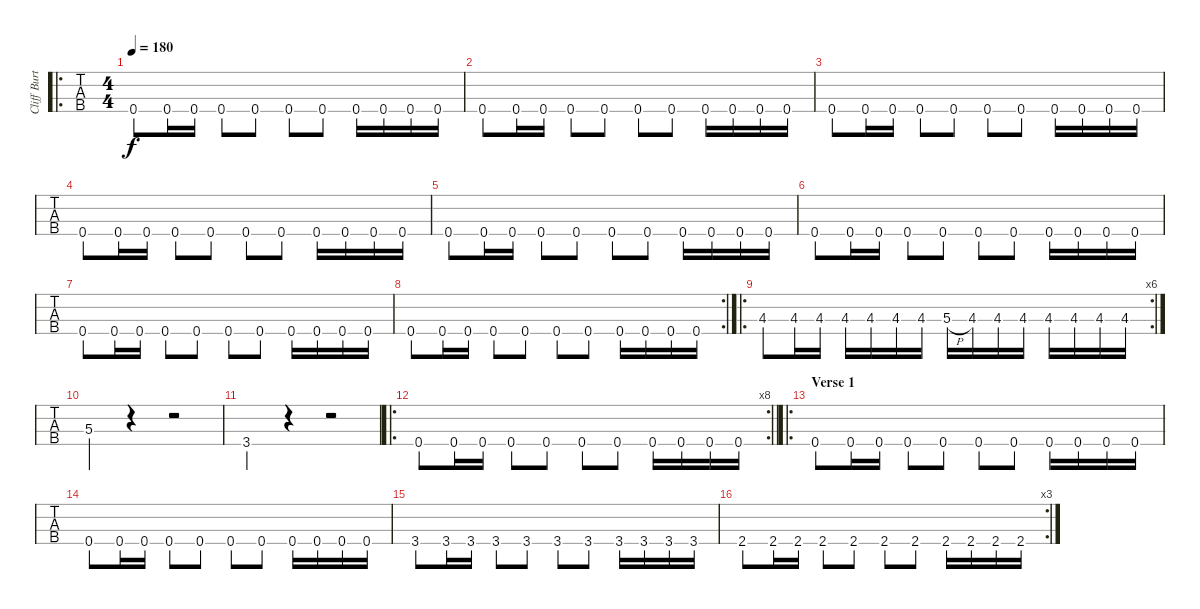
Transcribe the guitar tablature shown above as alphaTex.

\track ("Cliff Burton" "Cliff Burt") {instrument electricbassfinger}
\staff {tabs}
\tuning (G2 D2 A1 E1) {hide}
\ro
\ts (4 4)
\tempo 180
\clef f4
\ks c
0.4.8{dy f} 0.4.16 0.4.16 0.4.8 0.4.8 0.4.8 0.4.8 0.4.16 0.4.16 0.4.16 0.4.16 |
0.4.8 0.4.16 0.4.16 0.4.8 0.4.8 0.4.8 0.4.8 0.4.16 0.4.16 0.4.16 0.4.16 |
0.4.8 0.4.16 0.4.16 0.4.8 0.4.8 0.4.8 0.4.8 0.4.16 0.4.16 0.4.16 0.4.16 |
0.4.8 0.4.16 0.4.16 0.4.8 0.4.8 0.4.8 0.4.8 0.4.16 0.4.16 0.4.16 0.4.16 |
0.4.8 0.4.16 0.4.16 0.4.8 0.4.8 0.4.8 0.4.8 0.4.16 0.4.16 0.4.16 0.4.16 |
0.4.8 0.4.16 0.4.16 0.4.8 0.4.8 0.4.8 0.4.8 0.4.16 0.4.16 0.4.16 0.4.16 |
0.4.8 0.4.16 0.4.16 0.4.8 0.4.8 0.4.8 0.4.8 0.4.16 0.4.16 0.4.16 0.4.16 |
\rc 2
0.4.8 0.4.16 0.4.16 0.4.8 0.4.8 0.4.8 0.4.8 0.4.16 0.4.16 0.4.16 0.4.16 |
\ro
\rc 6
4.3.8 4.3.16 4.3.16 4.3.16 4.3.16 4.3.16 4.3.16 5.3{h}.16 4.3.16 4.3.16 4.3.16 4.3.16 4.3.16 4.3.16 4.3.16 |
5.3{st}.4 r.4 r.2 |
3.4{st}.4 r.4 r.2 |
\ro
\rc 8
\barLineRight lightlight
0.4.8 0.4.16 0.4.16 0.4.8 0.4.8 0.4.8 0.4.8 0.4.16 0.4.16 0.4.16 0.4.16 |
\ro
\section ("" "Verse 1")
0.4.8 0.4.16 0.4.16 0.4.8 0.4.8 0.4.8 0.4.8 0.4.16 0.4.16 0.4.16 0.4.16 |
0.4.8 0.4.16 0.4.16 0.4.8 0.4.8 0.4.8 0.4.8 0.4.16 0.4.16 0.4.16 0.4.16 |
3.4.8 3.4.16 3.4.16 3.4.8 3.4.8 3.4.8 3.4.8 3.4.16 3.4.16 3.4.16 3.4.16 |
\rc 3
2.4.8 2.4.16 2.4.16 2.4.8 2.4.8 2.4.8 2.4.8 2.4.16 2.4.16 2.4.16 2.4.16
